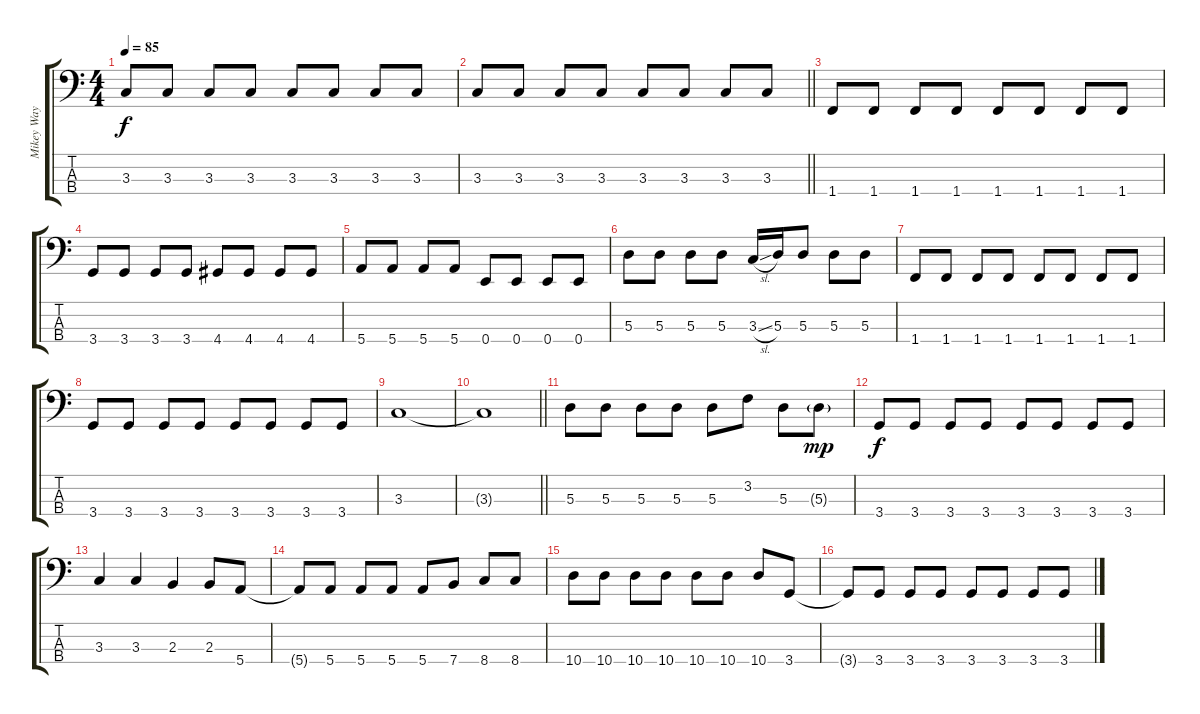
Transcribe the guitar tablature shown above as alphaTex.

\track ("Mikey Way [Bass]" "Mikey Way ") {instrument electricbasspick}
\staff {score tabs}
\tuning (G2 D2 A1 E1) {hide}
\ts (4 4)
\tempo 85
\clef f4
\ks c
3.3.8{dy f} 3.3.8 3.3.8 3.3.8 3.3.8 3.3.8 3.3.8 3.3.8 |
\barLineRight lightlight
3.3.8 3.3.8 3.3.8 3.3.8 3.3.8 3.3.8 3.3.8 3.3.8 |
1.4.8 1.4.8 1.4.8 1.4.8 1.4.8 1.4.8 1.4.8 1.4.8 |
3.4.8 3.4.8 3.4.8 3.4.8 4.4.8 4.4.8 4.4.8 4.4.8 |
5.4.8 5.4.8 5.4.8 5.4.8 0.4.8 0.4.8 0.4.8 0.4.8 |
5.3.8 5.3.8 5.3.8 5.3.8 3.3{sl}.16 5.3.16 5.3.8 5.3.8 5.3.8 |
1.4.8 1.4.8 1.4.8 1.4.8 1.4.8 1.4.8 1.4.8 1.4.8 |
3.4.8 3.4.8 3.4.8 3.4.8 3.4.8 3.4.8 3.4.8 3.4.8 |
3.3.1 |
\barLineRight lightlight
3.3{t}.1 |
5.3.8 5.3.8 5.3.8 5.3.8 5.3.8 3.2.8 5.3.8 5.3{g}.8{dy mp} |
3.4.8{dy f} 3.4.8 3.4.8 3.4.8 3.4.8 3.4.8 3.4.8 3.4.8 |
3.3.4 3.3.4 2.3.4 2.3.8 5.4.8 |
5.4{t}.8 5.4.8 5.4.8 5.4.8 5.4.8 7.4.8 8.4.8 8.4.8 |
10.4.8 10.4.8 10.4.8 10.4.8 10.4.8 10.4.8 10.4.8 3.4.8 |
3.4{t}.8 3.4.8 3.4.8 3.4.8 3.4.8 3.4.8 3.4.8 3.4.8
